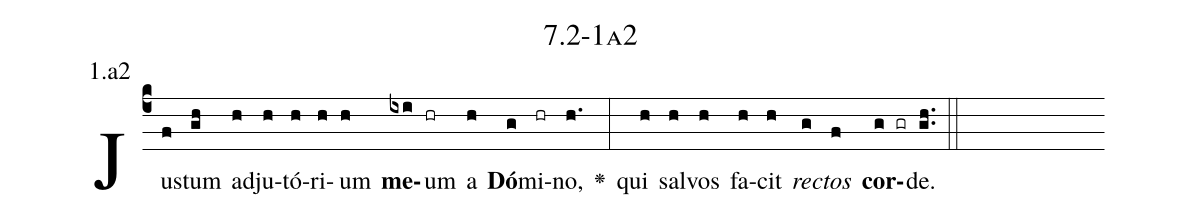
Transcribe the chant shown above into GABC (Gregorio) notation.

name: 7.2-1a2;
annotation: 1.a2;
%%
(c4)Jus(f)tum(gh) ad(h)ju(h)tó(h)ri(h)um(h) <b>me</b>(ixi)um(hr) a(h) <b>Dó</b>(g)mi(hr)no,(h.) <v>\greheightstar</v>(:) qui(h) sal(h)vos(h) fa(h)cit(h) <i>rec</i>(g)<i>tos</i>(f) <b>cor</b>(g gr)de.(gh..) (::)


%E(h) u(h) o(g) u(f) a(g) e.(gh..) (::)
